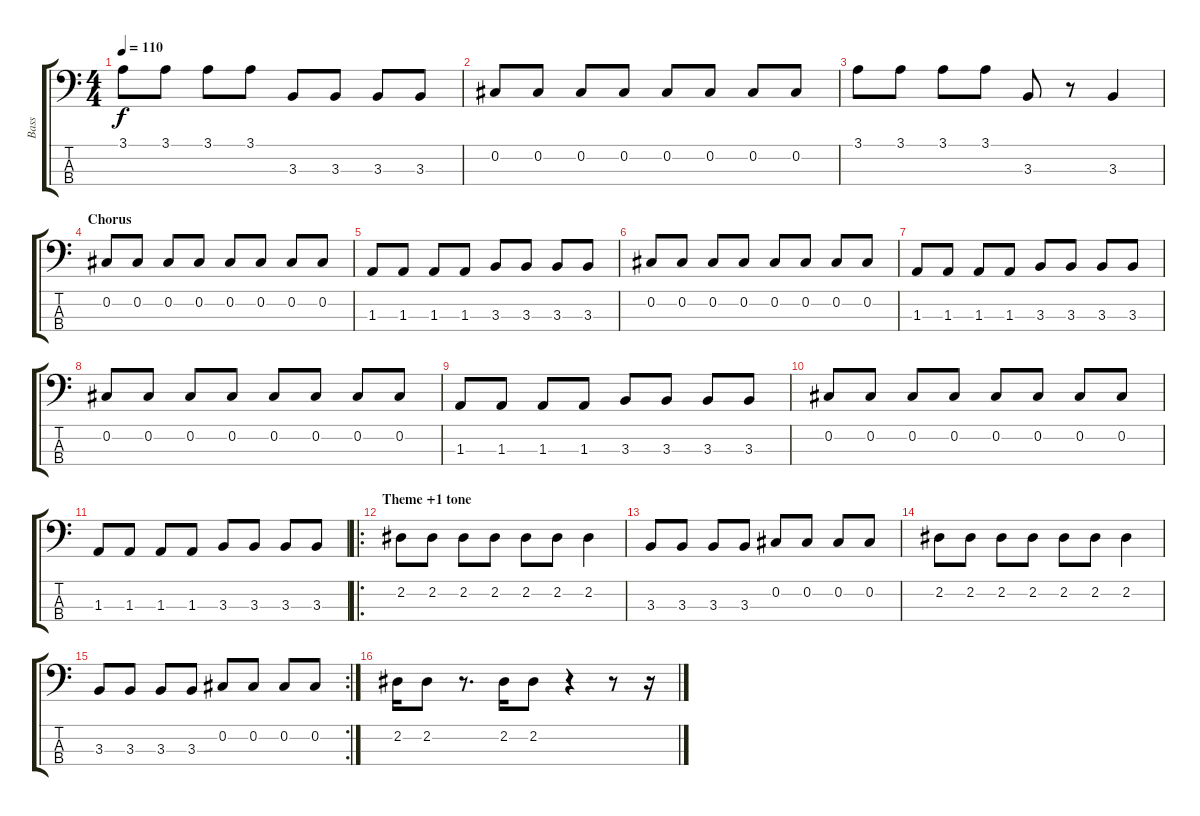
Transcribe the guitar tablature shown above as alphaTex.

\track ("Bass" "Bass") {instrument electricbasspick}
\staff {score tabs}
\tuning (Gb2 Db2 Ab1 Eb1) {hide}
\ts (4 4)
\tempo 110
\clef f4
\ks c
3.1.8{dy f} 3.1.8 3.1.8 3.1.8 3.3.8 3.3.8 3.3.8 3.3.8 |
0.2.8 0.2.8 0.2.8 0.2.8 0.2.8 0.2.8 0.2.8 0.2.8 |
3.1.8 3.1.8 3.1.8 3.1.8 3.3.8 r.8 3.3.4 |
\section ("" "Chorus")
0.2.8 0.2.8 0.2.8 0.2.8 0.2.8 0.2.8 0.2.8 0.2.8 |
1.3.8 1.3.8 1.3.8 1.3.8 3.3.8 3.3.8 3.3.8 3.3.8 |
0.2.8 0.2.8 0.2.8 0.2.8 0.2.8 0.2.8 0.2.8 0.2.8 |
1.3.8 1.3.8 1.3.8 1.3.8 3.3.8 3.3.8 3.3.8 3.3.8 |
0.2.8 0.2.8 0.2.8 0.2.8 0.2.8 0.2.8 0.2.8 0.2.8 |
1.3.8 1.3.8 1.3.8 1.3.8 3.3.8 3.3.8 3.3.8 3.3.8 |
0.2.8 0.2.8 0.2.8 0.2.8 0.2.8 0.2.8 0.2.8 0.2.8 |
1.3.8 1.3.8 1.3.8 1.3.8 3.3.8 3.3.8 3.3.8 3.3.8 |
\ro
\section ("" "Theme +1 tone")
2.2.8 2.2.8 2.2.8 2.2.8 2.2.8 2.2.8 2.2.4 |
3.3.8 3.3.8 3.3.8 3.3.8 0.2.8 0.2.8 0.2.8 0.2.8 |
2.2.8 2.2.8 2.2.8 2.2.8 2.2.8 2.2.8 2.2.4 |
\rc 2
3.3.8 3.3.8 3.3.8 3.3.8 0.2.8 0.2.8 0.2.8 0.2.8 |
2.2.16 2.2.8 r.8{d} 2.2.16 2.2.8 r.4 r.8 r.16
